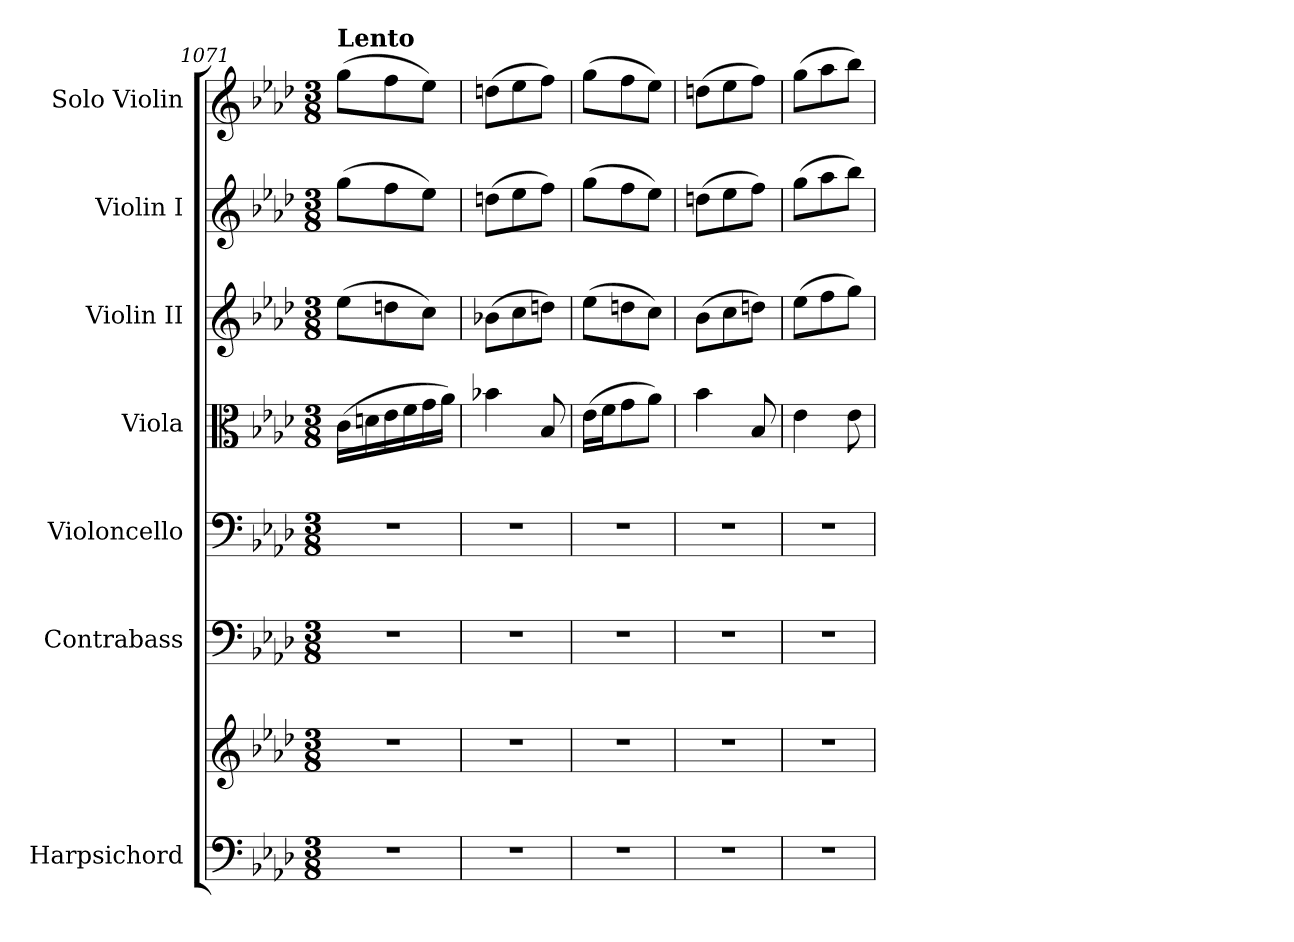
**kern	**kern	**kern	**kern	**kern	**kern	**kern	**kern
*part7	*part7	*part6	*part5	*part4	*part3	*part2	*part1
*staff8	*staff7	*staff6	*staff5	*staff4	*staff3	*staff2	*staff1
*I"Harpsichord	*	*I"Contrabass	*I"Violoncello	*I"Viola	*I"Violin II	*I"Violin I	*I"Solo Violin
*I'Hch.	*	*I'Cb.	*I'Vc.	*I'Vla.	*I'Vln. II	*I'Vln. I	*I'Vln.
*clefF4	*clefG2	*clefF4	*clefF4	*clefC3	*clefG2	*clefG2	*clefG2
*	*	*ITrd7c12	*	*	*	*	*
*k[b-e-a-d-]	*k[b-e-a-d-]	*k[b-e-a-d-]	*k[b-e-a-d-]	*k[b-e-a-d-]	*k[b-e-a-d-]	*k[b-e-a-d-]	*k[b-e-a-d-]
*M3/8	*M3/8	*M3/8	*M3/8	*M3/8	*M3/8	*M3/8	*M3/8
=1071	=1071	=1071	=1071	=1071	=1071	=1071	=1071
!	!	!	!	!	!	!	!LO:TX:B:t=Lento
4.r	4.r	4.r	4.r	(>16c\LL	(>8ee-\L	(>8gg\L	(>8gg\L
.	.	.	.	16dn\	.	.	.
.	.	.	.	16e-\	8ddn\	8ff\	8ff\
.	.	.	.	16f\	.	.	.
.	.	.	.	16g\	8cc\J)	8ee-\J)	8ee-\J)
.	.	.	.	16a-\JJ)	.	.	.
=1072	=1072	=1072	=1072	=1072	=1072	=1072	=1072
4.r	4.r	4.r	4.r	4b-X\	(>8b-X\L	(>8ddn\L	(>8ddn\L
.	.	.	.	.	8cc\	8ee-\	8ee-\
.	.	.	.	8B-/	8ddn\J)	8ff\J)	8ff\J)
=1073	=1073	=1073	=1073	=1073	=1073	=1073	=1073
4.r	4.r	4.r	4.r	(>16e-\LL	(>8ee-\L	(>8gg\L	(>8gg\L
.	.	.	.	16f\J	.	.	.
.	.	.	.	8g\	8ddn\	8ff\	8ff\
.	.	.	.	8a-\J)	8cc\J)	8ee-\J)	8ee-\J)
=1074	=1074	=1074	=1074	=1074	=1074	=1074	=1074
4.r	4.r	4.r	4.r	4b-\	(>8b-\L	(>8ddn\L	(>8ddn\L
.	.	.	.	.	8cc\	8ee-\	8ee-\
.	.	.	.	8B-/	8ddn\J)	8ff\J)	8ff\J)
=1075	=1075	=1075	=1075	=1075	=1075	=1075	=1075
4.r	4.r	4.r	4.r	4e-\	(>8ee-\L	(>8gg\L	(>8gg\L
.	.	.	.	.	8ff\	8aa-\	8aa-\
.	.	.	.	8e-\	8gg\J)	8bb-\J)	8bb-\J)
=	=	=	=	=	=	=	=
*-	*-	*-	*-	*-	*-	*-	*-
